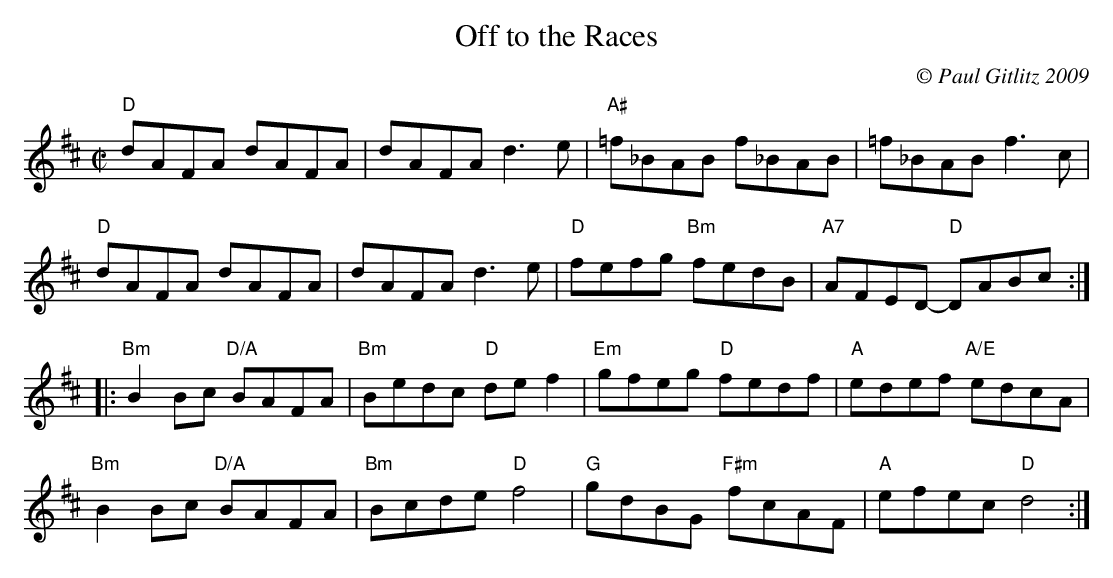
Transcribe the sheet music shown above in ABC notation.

X:1
T:Off to the Races
M:C|
C:© Paul Gitlitz 2009
K:D
"D"dAFA dAFA|dAFA d3e|"A#"=f_BAB f_BAB|=f_BAB f3c|!
"D"dAFA dAFA|dAFA d3e|"D"fefg "Bm"fedB|"A7"AFED- "D"DABc:|!
|:"Bm"B2Bc "D/A"BAFA|"Bm"Bedc "D"def2|"Em"gfeg "D"fedf|"A"edef  "A/E"edcA|!
"Bm"B2Bc "D/A"BAFA|"Bm"Bcde "D"f4|"G"gdBG "F#m"fcAF|"A"efec "D"d4:|
